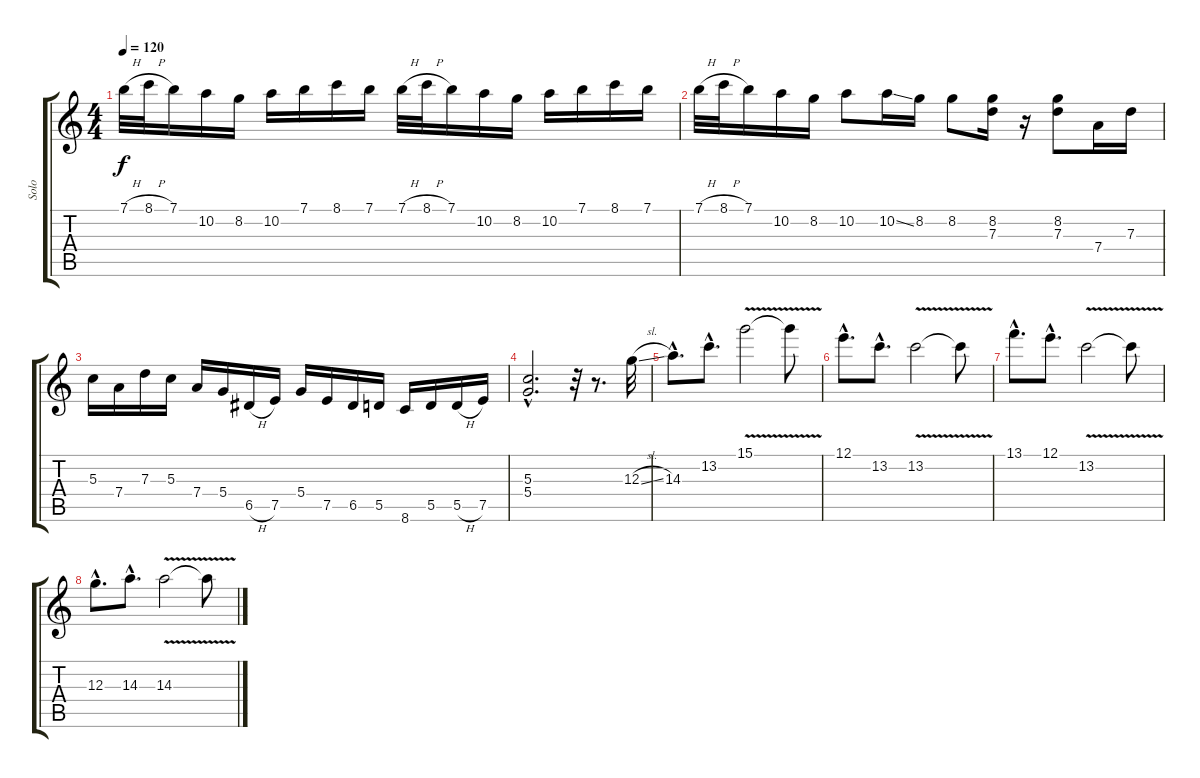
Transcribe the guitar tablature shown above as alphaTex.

\track ("Solo" "Solo") {instrument overdrivenguitar}
\staff {score tabs}
\tuning (E4 B3 G3 D3 A2 E2) {hide}
\ts (4 4)
\tempo 120
\clef g2
\ks c
7.1{h}.32{dy f} 8.1{h}.32 7.1.16 10.2.16 8.2.16 10.2.16 7.1.16 8.1.16 7.1.16 7.1{h}.32 8.1{h}.32 7.1.16 10.2.16 8.2.16 10.2.16 7.1.16 8.1.16 7.1.16 |
7.1{h}.32 8.1{h}.32 7.1.16 10.2.16 8.2.16 10.2.8 10.2{ss}.16 8.2.16 8.2.8 (8.2 7.3).16 r.16 (8.2 7.3).8 7.4.16 7.3.16 |
5.3.16 7.4.16 7.3.16 5.3.16 7.4.16 5.4.16 6.5{h}.16 7.5.16 5.4.16 7.5.16 6.5.16 5.5.16 8.6.16 5.5.16 5.5{h}.16 7.5.16 |
(5.3{hac} 5.4{hac}).2{d} r.32 r.8{d} 12.3{sl}.32 |
14.3{hac}.8{d} 13.2{hac}.8{d} 15.1{v}.2 15.1{t}.8 |
12.1{hac}.8{d} 13.2{hac}.8{d} 13.2{v}.2 13.2{t}.8 |
13.1{hac}.8{d} 12.1{hac}.8{d} 13.2{v}.2 13.2{t}.8 |
12.3{hac}.8{d} 14.3{hac}.8{d} 14.3{v}.2 14.3{t}.8
